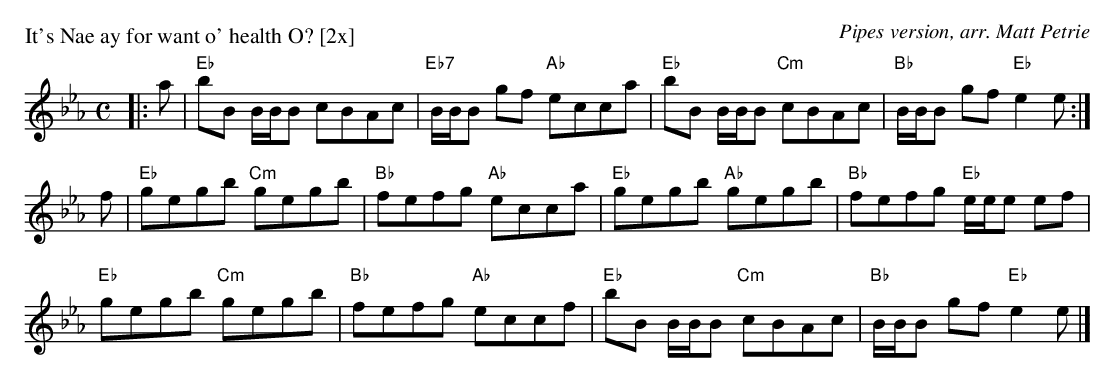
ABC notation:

X:1
P: It's Nae ay for want o' health O? [2x]
C: Pipes version, arr. Matt Petrie
M: C
L: 1/8
K: Eb
|:a|"Eb"bB B/B/B cBAc|"Eb7"B/B/B gf "Ab"ecca|"Eb"bB B/B/B "Cm"cBAc|"Bb"B/B/B gf "Eb"e2 e :|
f|"Eb"gegb "Cm"gegb|"Bb"fefg "Ab"ecca|"Eb"gegb "Ab"gegb|"Bb"fefg "Eb"e/e/e ef|
"Eb"gegb "Cm"gegb|"Bb"fefg "Ab"eccf|"Eb"bB B/B/B "Cm"cBAc|"Bb"B/B/B gf "Eb"e2 e |]
